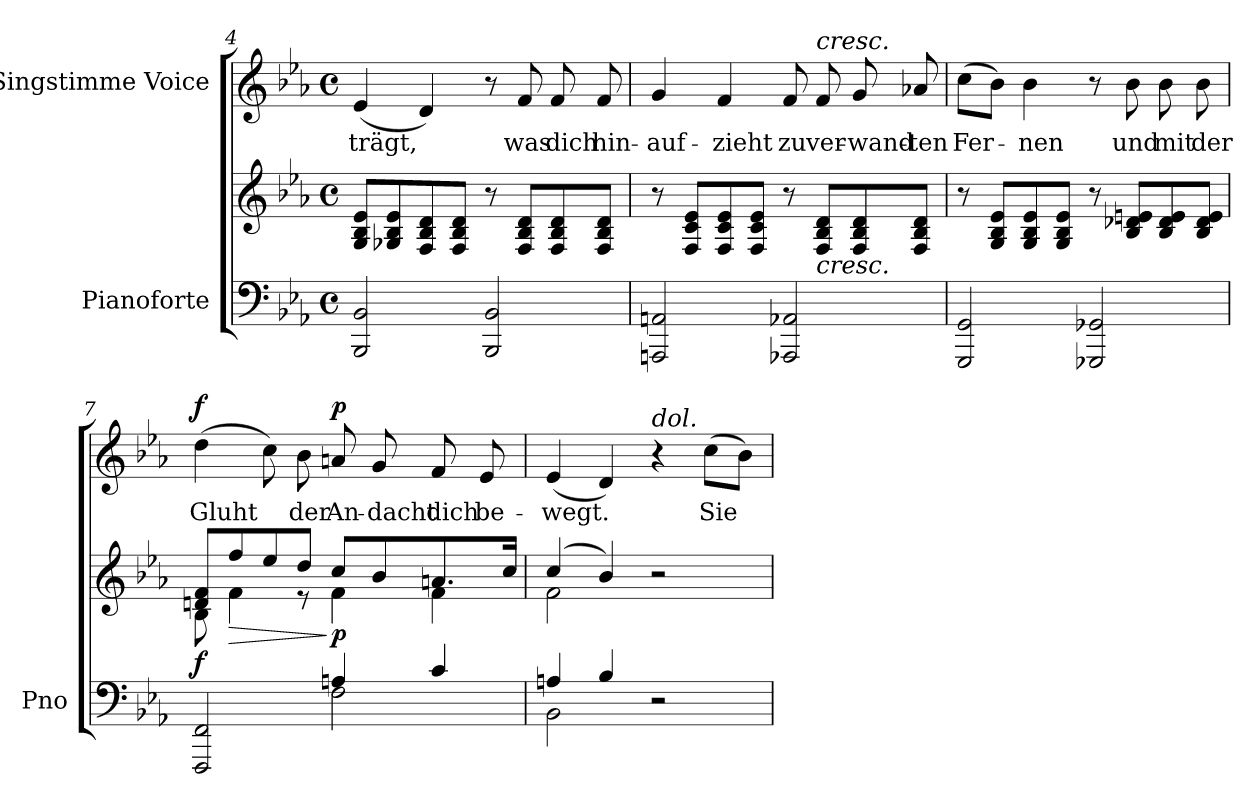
**kern	**kern	**dynam	**kern	**text	**dynam
*part2	*part2	*part2	*part1	*part1	*part1
*staff3	*staff2	*staff2/3	*staff1	*staff1	*staff1
*I"Pianoforte	*	*	*I"Singstimme Voice	*	*
*I'Pno	*	*	*	*	*
*clefF4	*clefG2	*	*clefG2	*	*
*k[b-e-a-]	*k[b-e-a-]	*	*k[b-e-a-]	*	*
*M4/4	*M4/4	*	*M4/4	*	*
*met(c)	*met(c)	*	*met(c)	*	*
=4	=4	=4	=4	=4	=4
2BBB-/ 2BB-/	8G/ 8B-/ 8e-/L	.	(4e-/	trägt,	.
.	8G-X/ 8B-/ 8e-/	.	.	.	.
.	8F/ 8B-/ 8d/	.	4d/)	.	.
.	8F/ 8B-/ 8d/J	.	.	.	.
2BBB-/ 2BB-/	8r	.	8r	.	.
.	8F/ 8B-/ 8d/L	.	8f/	was	.
.	8F/ 8B-/ 8d/	.	8f/	dich	.
.	8F/ 8B-/ 8d/J	.	8f/	hin-	.
=5	=5	=5	=5	=5	=5
2AAAn/ 2AAn/	8r	.	4g/	-auf-	.
.	8F/ 8c/ 8e-/L	.	.	.	.
.	8F/ 8c/ 8e-/	.	4f/	-zieht	.
.	8F/ 8c/ 8e-/J	.	.	.	.
2AAA-X/ 2AA-X/	8r	.	8f/	zu	.
!	!	!	!LO:TX:a:i:t=cresc.	!	!
!	!LO:TX:b:i:t=cresc.	!	!	!	!
.	8F/ 8B-/ 8d/L	.	8f/	ver-	.
.	8F/ 8B-/ 8d/	.	8g/	-wand-	.
.	8F/ 8B-/ 8d/J	.	8a-X/	-ten	.
=6	=6	=6	=6	=6	=6
2GGG/ 2GG/	8r	.	(8cc\L	Fer-	.
.	8G/ 8B-/ 8e-/L	.	8b-\J)	.	.
.	8G/ 8B-/ 8e-/	.	4b-\	-nen	.
.	8G/ 8B-/ 8e-/J	.	.	.	.
2GGG-X/ 2GG-X/	8r	.	8r	.	.
.	8B-/ 8d-X/ 8en/L	.	8b-\	und	.
.	8B-/ 8d-/ 8e/	.	8b-\	mit	.
.	8B-/ 8d-/ 8e/J	.	8b-\	der	.
=7	=7	=7	=7	=7	=7
*^	*^	*	*	*	*
!	!	!	!	!LO:DY:b	!	!	!LO:DY:a
2FFF/ 2FF/	2ryy	8dn/ 8f/L	8B-\	f	(4dd\	Gluht	f
!	!	!	!	!LO:HP:b	!	!	!
.	.	8ff/	4f\	>	.	.	.
.	.	8ee-/	.	.	8cc\)	.	.
.	.	8dd/J	8r	.	8b-\	der	.
!	!	!	!	!LO:DY:n=1:b	!	!	!LO:DY:a
4An/	2F\	8cc/L	4f\	] p	8an/	An-	p
.	.	8b-/	.	.	8g/	-dacht	.
4c/	.	8.an/	4f\	.	8f/	dich	.
.	.	.	.	.	8e-/	be-	.
.	.	16cc/Jk	.	.	.	.	.
=8	=8	=8	=8	=8	=8	=8	=8
4An/	2BB-\	(<4cc/	2f\	.	(4e-/	-wegt.	.
4B-/	.	4b-/)	.	.	4d/)	.	.
!	!	!	!	!	!LO:TX:i:t=dol.	!	!
2r	2ryy	2r	2ryy	.	4r	.	.
.	.	.	.	.	(8cc\L	Sie	.
.	.	.	.	.	8b-\J)	.	.
*v	*v	*	*	*	*	*	*
*	*v	*v	*	*	*	*
=	=	=	=	=	=
*-	*-	*-	*-	*-	*-
